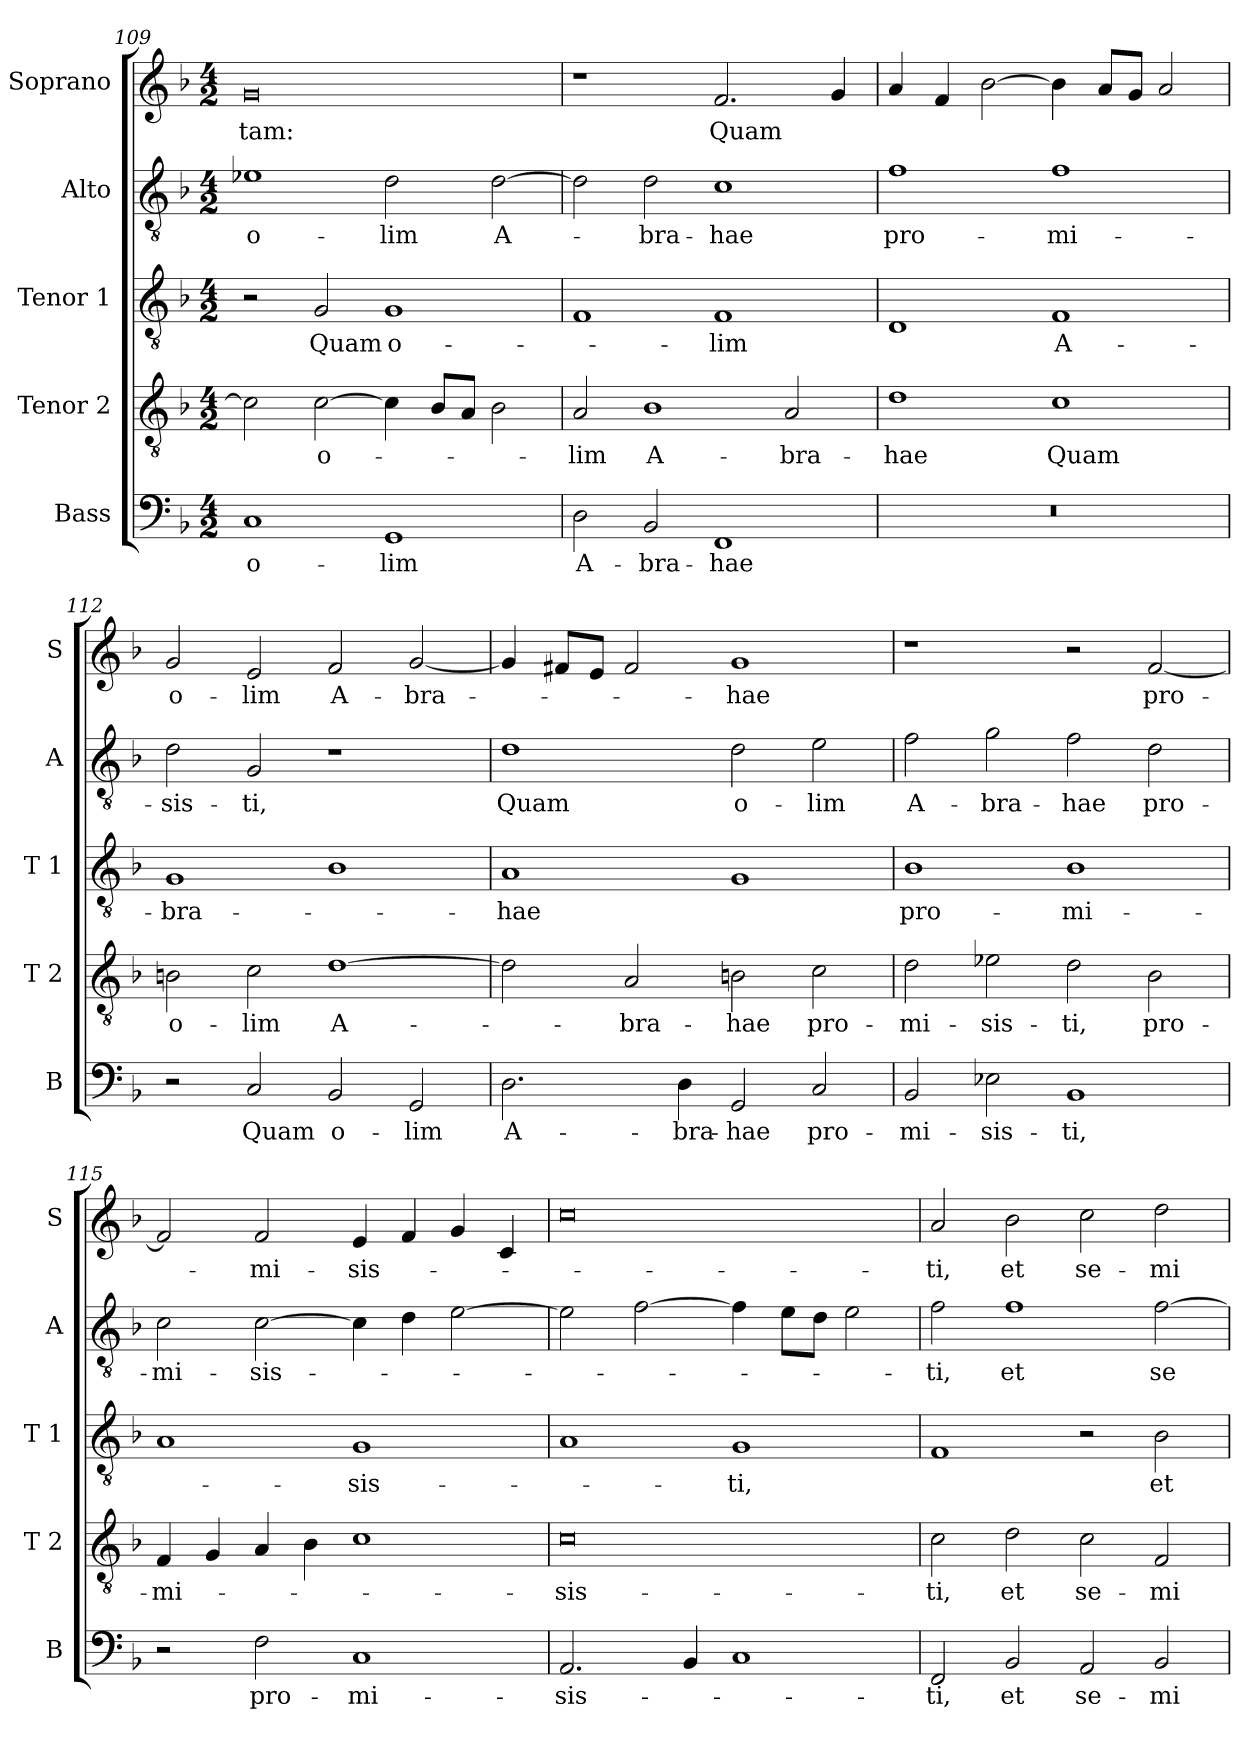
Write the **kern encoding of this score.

**kern	**text	**kern	**text	**kern	**text	**kern	**text	**kern	**text
*part5	*part5	*part4	*part4	*part3	*part3	*part2	*part2	*part1	*part1
*staff5	*staff5	*staff4	*staff4	*staff3	*staff3	*staff2	*staff2	*staff1	*staff1
*I"Bass	*	*I"Tenor 2	*	*I"Tenor 1	*	*I"Alto	*	*I"Soprano	*
*I'B	*	*I'T 2	*	*I'T 1	*	*I'A	*	*I'S	*
*clefF4	*	*clefGv2	*	*clefGv2	*	*clefGv2	*	*clefG2	*
*k[b-]	*	*k[b-]	*	*k[b-]	*	*k[b-]	*	*k[b-]	*
*F:	*	*F:	*	*F:	*	*F:	*	*F:	*
*M4/2	*	*M4/2	*	*M4/2	*	*M4/2	*	*M4/2	*
=109	=109	=109	=109	=109	=109	=109	=109	=109	=109
!	!LO:LY:b	!	!	!	!	!	!LO:LY:b	!	!LO:LY:b
1C	o-	2c\]	.	2r	.	1e-X	o-	0g	-tam:
!	!	!	!LO:LY:b	!	!LO:LY:b	!	!	!	!
.	.	[2c\	o-	2G/	Quam	.	.	.	.
!	!LO:LY:b	!	!	!	!LO:LY:b	!	!LO:LY:b	!	!
1GG	-lim	4c\]	.	1G	o-	2d\	-lim	.	.
.	.	8B-/L	.	.	.	.	.	.	.
.	.	8A/J	.	.	.	.	.	.	.
!	!	!	!	!	!	!	!LO:LY:b	!	!
.	.	2B-\	.	.	.	[2d\	A-	.	.
=110	=110	=110	=110	=110	=110	=110	=110	=110	=110
!	!LO:LY:b	!	!LO:LY:b	!	!	!	!	!	!
2D\	A-	2A/	-lim	1F	.	2d\]	.	1r	.
!	!LO:LY:b	!	!LO:LY:b	!	!	!	!LO:LY:b	!	!
2BB-/	-bra-	1B-	A-	.	.	2d\	-bra-	.	.
!	!LO:LY:b	!	!	!	!LO:LY:b	!	!LO:LY:b	!	!LO:LY:b
1FF	-hae	.	.	1F	-lim	1c	-hae	2.f/	Quam
!	!	!	!LO:LY:b	!	!	!	!	!	!
.	.	2A/	-bra-	.	.	.	.	.	.
.	.	.	.	.	.	.	.	4g/	.
!!LO:LB:g=z
=111	=111	=111	=111	=111	=111	=111	=111	=111	=111
!	!	!	!LO:LY:b	!	!	!	!LO:LY:b	!	!
0r	.	1d	-hae	1D	.	1f	pro-	4a/	.
.	.	.	.	.	.	.	.	4f/	.
.	.	.	.	.	.	.	.	[2b-\	.
!	!	!	!LO:LY:b	!	!LO:LY:b	!	!LO:LY:b	!	!
.	.	1c	Quam	1F	A-	1f	-mi-	4b-\]	.
.	.	.	.	.	.	.	.	8a/L	.
.	.	.	.	.	.	.	.	8g/J	.
.	.	.	.	.	.	.	.	2a/	.
=112	=112	=112	=112	=112	=112	=112	=112	=112	=112
!	!	!	!LO:LY:b	!	!LO:LY:b	!	!LO:LY:b	!	!LO:LY:b
2r	.	2Bn\	o-	1G	-bra-	2d\	-sis-	2g/	o-
!	!LO:LY:b	!	!LO:LY:b	!	!	!	!LO:LY:b	!	!LO:LY:b
2C/	Quam	2c\	-lim	.	.	2G/	-ti,	2e/	-lim
!	!LO:LY:b	!	!LO:LY:b	!	!	!	!	!	!LO:LY:b
2BB-/	o-	[1d	A-	1B-	.	1r	.	2f/	A-
!	!LO:LY:b	!	!	!	!	!	!	!	!LO:LY:b
2GG/	-lim	.	.	.	.	.	.	[2g/	-bra-
=113	=113	=113	=113	=113	=113	=113	=113	=113	=113
!	!LO:LY:b	!	!	!	!LO:LY:b	!	!LO:LY:b	!	!
2.D\	A-	2d\]	.	1A	-hae	1d	Quam	4g/]	.
.	.	.	.	.	.	.	.	8f#X/L	.
.	.	.	.	.	.	.	.	8e/J	.
!	!	!	!LO:LY:b	!	!	!	!	!	!
.	.	2A/	-bra-	.	.	.	.	2f#/	.
!	!LO:LY:b	!	!	!	!	!	!	!	!
4D\	-bra-	.	.	.	.	.	.	.	.
!	!LO:LY:b	!	!LO:LY:b	!	!	!	!LO:LY:b	!	!LO:LY:b
2GG/	-hae	2Bn\	-hae	1G	.	2d\	o-	1g	-hae
!	!LO:LY:b	!	!LO:LY:b	!	!	!	!LO:LY:b	!	!
2C/	pro-	2c\	pro-	.	.	2e\	-lim	.	.
=114	=114	=114	=114	=114	=114	=114	=114	=114	=114
!	!LO:LY:b	!	!LO:LY:b	!	!LO:LY:b	!	!LO:LY:b	!	!
2BB-/	-mi-	2d\	-mi-	1B-	pro-	2f\	A-	1r	.
!	!LO:LY:b	!	!LO:LY:b	!	!	!	!LO:LY:b	!	!
2E-X\	-sis-	2e-X\	-sis-	.	.	2g\	-bra-	.	.
!	!LO:LY:b	!	!LO:LY:b	!	!LO:LY:b	!	!LO:LY:b	!	!
1BB-	-ti,	2d\	-ti,	1B-	-mi-	2f\	-hae	2r	.
!	!	!	!LO:LY:b	!	!	!	!LO:LY:b	!	!LO:LY:b
.	.	2B-\	pro-	.	.	2d\	pro-	[2f/	pro-
=115	=115	=115	=115	=115	=115	=115	=115	=115	=115
!	!	!	!LO:LY:b	!	!	!	!LO:LY:b	!	!
2r	.	4F/	-mi-	1A	.	2c\	-mi-	2f/]	.
.	.	4G/	.	.	.	.	.	.	.
!	!LO:LY:b	!	!	!	!	!	!LO:LY:b	!	!LO:LY:b
2F\	pro-	4A/	.	.	.	[2c\	-sis-	2f/	-mi-
.	.	4B-\	.	.	.	.	.	.	.
!	!LO:LY:b	!	!	!	!LO:LY:b	!	!	!	!LO:LY:b
1C	-mi-	1c	.	1G	-sis-	4c\]	.	4e/	-sis-
.	.	.	.	.	.	4d\	.	4f/	.
.	.	.	.	.	.	[2e\	.	4g/	.
.	.	.	.	.	.	.	.	4c/	.
!!LO:PB:g=z
=116	=116	=116	=116	=116	=116	=116	=116	=116	=116
!	!LO:LY:b	!	!LO:LY:b	!	!	!	!	!	!
2.AA/	-sis-	0c	-sis-	1A	.	2e\]	.	0cc	.
.	.	.	.	.	.	[2f\	.	.	.
4BB-/	.	.	.	.	.	.	.	.	.
!	!	!	!	!	!LO:LY:b	!	!	!	!
1C	.	.	.	1G	-ti,	4f\]	.	.	.
.	.	.	.	.	.	8e\L	.	.	.
.	.	.	.	.	.	8d\J	.	.	.
.	.	.	.	.	.	2e\	.	.	.
=117	=117	=117	=117	=117	=117	=117	=117	=117	=117
!	!LO:LY:b	!	!LO:LY:b	!	!	!	!LO:LY:b	!	!LO:LY:b
2FF/	-ti,	2c\	-ti,	1F	.	2f\	-ti,	2a/	-ti,
!	!LO:LY:b	!	!LO:LY:b	!	!	!	!LO:LY:b	!	!LO:LY:b
2BB-/	et	2d\	et	.	.	1f	et	2b-\	et
!	!LO:LY:b	!	!LO:LY:b	!	!	!	!	!	!LO:LY:b
2AA/	se-	2c\	se-	2r	.	.	.	2cc\	se-
!	!LO:LY:b	!	!LO:LY:b	!	!LO:LY:b	!	!LO:LY:b	!	!LO:LY:b
2BB-/	-mi-	2F/	-mi-	2B-\	et	[2f\	se-	2dd\	-mi-
=	=	=	=	=	=	=	=	=	=
*-	*-	*-	*-	*-	*-	*-	*-	*-	*-
